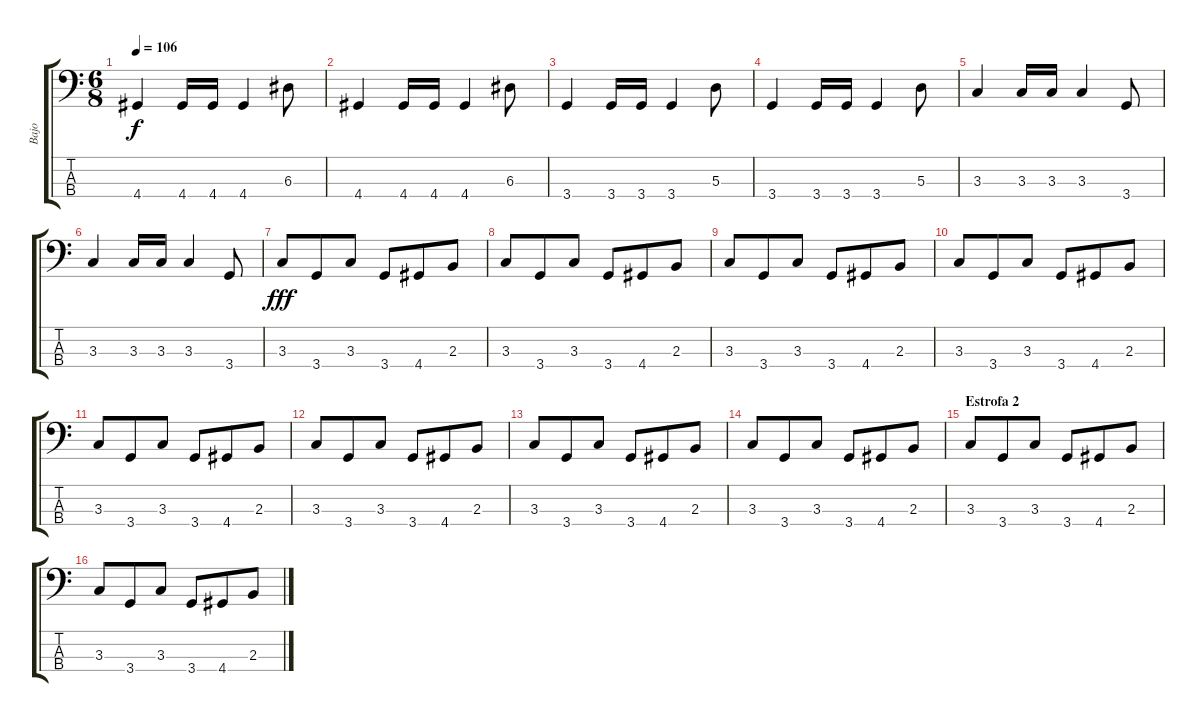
\track ("Bajo" "Bajo") {instrument electricbassfinger}
\staff {score tabs}
\tuning (G2 D2 A1 E1) {hide}
\ts (6 8)
\tempo 106
\clef f4
\ks c
4.4.4{dy f} 4.4.16 4.4.16 4.4.4 6.3.8 |
4.4.4 4.4.16 4.4.16 4.4.4 6.3.8 |
3.4.4 3.4.16 3.4.16 3.4.4 5.3.8 |
3.4.4 3.4.16 3.4.16 3.4.4 5.3.8 |
3.3.4 3.3.16 3.3.16 3.3.4 3.4.8 |
3.3.4 3.3.16 3.3.16 3.3.4 3.4.8 |
3.3.8{dy fff} 3.4.8 3.3.8 3.4.8 4.4.8 2.3.8 |
3.3.8 3.4.8 3.3.8 3.4.8 4.4.8 2.3.8 |
3.3.8 3.4.8 3.3.8 3.4.8 4.4.8 2.3.8 |
3.3.8 3.4.8 3.3.8 3.4.8 4.4.8 2.3.8 |
3.3.8 3.4.8 3.3.8 3.4.8 4.4.8 2.3.8 |
3.3.8 3.4.8 3.3.8 3.4.8 4.4.8 2.3.8 |
3.3.8 3.4.8 3.3.8 3.4.8 4.4.8 2.3.8 |
3.3.8 3.4.8 3.3.8 3.4.8 4.4.8 2.3.8 |
\section ("" "Estrofa 2")
3.3.8 3.4.8 3.3.8 3.4.8 4.4.8 2.3.8 |
3.3.8 3.4.8 3.3.8 3.4.8 4.4.8 2.3.8
